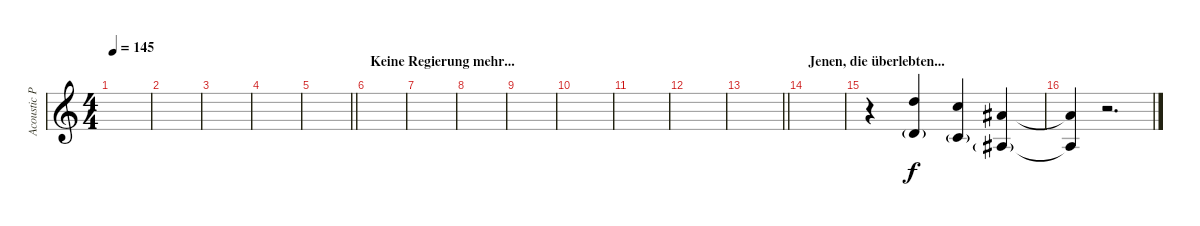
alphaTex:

\track ("Acoustic Piano (Staff 1)" "Acoustic P") {instrument acousticgrandpiano}
\staff {score}
\tuning (E4 B3 G3 D3 A2 E2 B1) {hide}
\ts (4 4)
\tempo 145
\clef g2
\ks c
|
|
|
|
\barLineRight lightlight
|
\section ("" "Keine Regierung mehr...")
|
|
|
|
|
|
|
\barLineRight lightlight
|
\section ("" "Jenen, die überlebten...")
|
r.4 (10.1 3.2{g}).4 (8.1 1.2{g}).4 (6.1 3.3{g}).4 |
(6.1{t} 3.3{t}).4 r.2{d}
